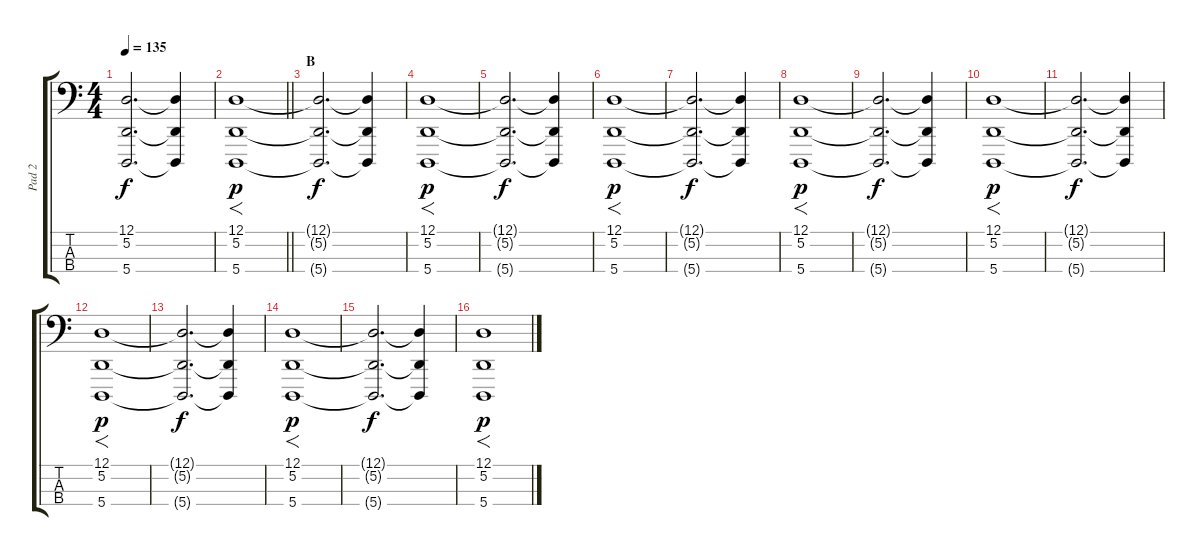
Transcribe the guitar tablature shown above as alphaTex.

\track ("Pad 2" "Pad 2") {instrument pad7halo}
\staff {score tabs}
\tuning (D2 A1 E1 A0) {hide}
\ts (4 4)
\tempo 135
\clef f4
\ks c
(12.1{t} 5.2{t} 5.4{t}).2{d dy f} (12.1{t} 5.2{t} 5.4{t}).4{volume 0} |
\barLineRight lightlight
(12.1 5.2 5.4).1{f dy p volume 13} |
\section ("" "B")
(12.1{t} 5.2{t} 5.4{t}).2{d dy f} (12.1{t} 5.2{t} 5.4{t}).4{volume 0} |
(12.1 5.2 5.4).1{f dy p volume 13} |
(12.1{t} 5.2{t} 5.4{t}).2{d dy f} (12.1{t} 5.2{t} 5.4{t}).4{volume 0} |
(12.1 5.2 5.4).1{f dy p volume 13} |
(12.1{t} 5.2{t} 5.4{t}).2{d dy f} (12.1{t} 5.2{t} 5.4{t}).4{volume 0} |
(12.1 5.2 5.4).1{f dy p volume 13} |
(12.1{t} 5.2{t} 5.4{t}).2{d dy f} (12.1{t} 5.2{t} 5.4{t}).4{volume 0} |
(12.1 5.2 5.4).1{f dy p volume 13} |
(12.1{t} 5.2{t} 5.4{t}).2{d dy f} (12.1{t} 5.2{t} 5.4{t}).4{volume 0} |
(12.1 5.2 5.4).1{f dy p volume 13} |
(12.1{t} 5.2{t} 5.4{t}).2{d dy f} (12.1{t} 5.2{t} 5.4{t}).4{volume 0} |
(12.1 5.2 5.4).1{f dy p volume 13} |
(12.1{t} 5.2{t} 5.4{t}).2{d dy f} (12.1{t} 5.2{t} 5.4{t}).4{volume 0} |
(12.1 5.2 5.4).1{f dy p volume 13}
